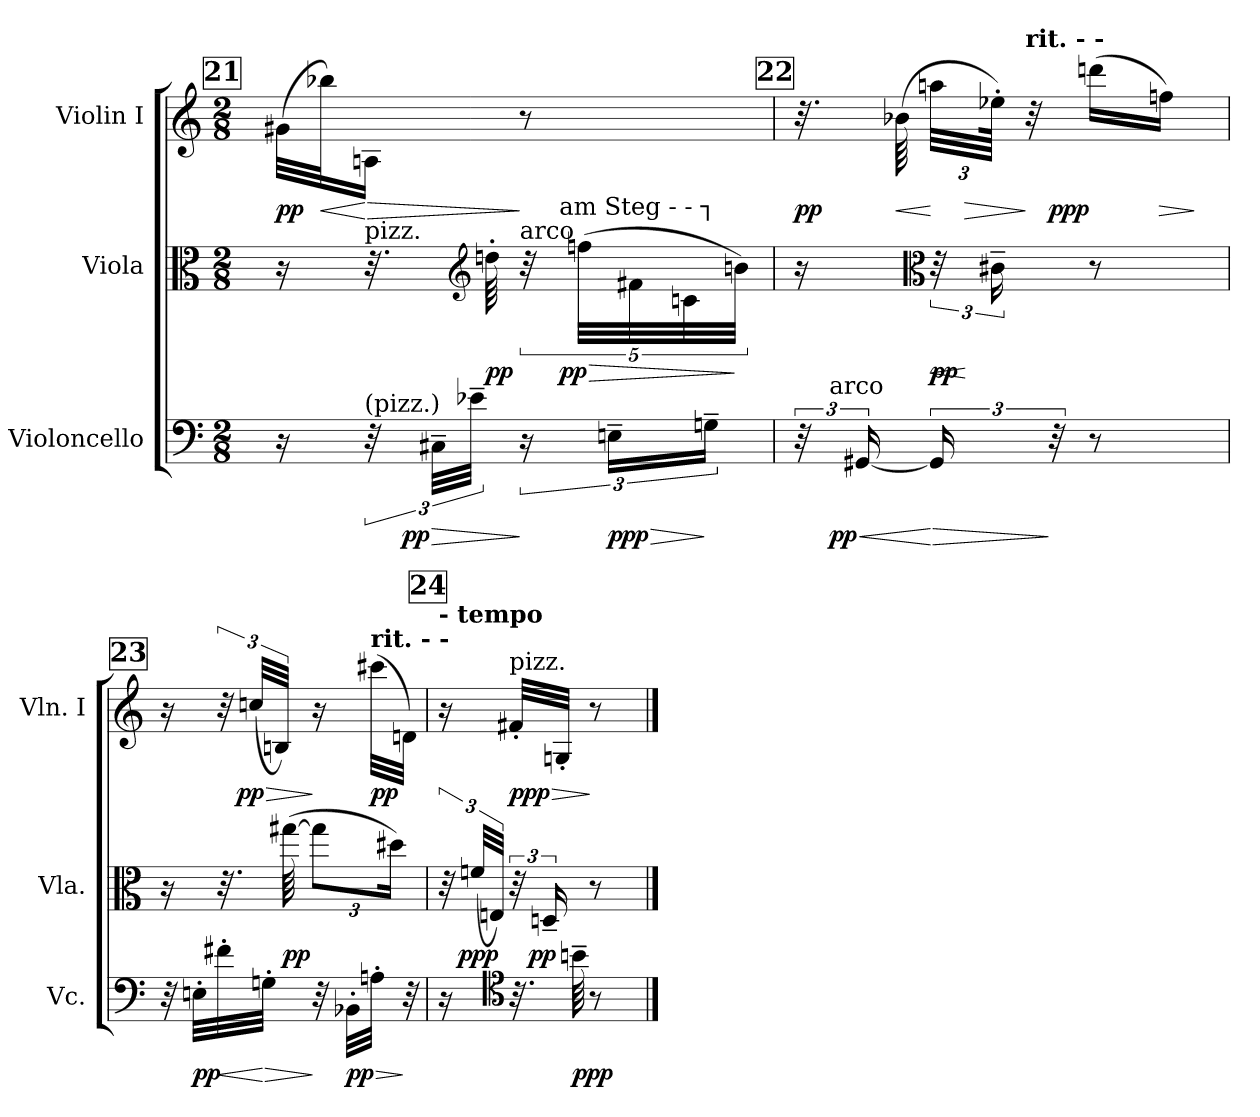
**kern	**dynam	**kern	**dynam	**kern	**dynam
*part3	*part3	*part2	*part2	*part1	*part1
*staff3	*staff3	*staff2	*staff2	*staff1	*staff1
*I"Violoncello	*	*I"Viola	*	*I"Violin I	*
*I'Vc.	*	*I'Vla.	*	*I'Vln. I	*
*clefF4	*	*clefC3	*	*clefG2	*
*k[]	*	*k[]	*	*k[]	*
*C:	*	*C:	*	*C:	*
*M2/8	*	*M2/8	*	*M2/8	*
!!LO:REH:place=s1:t=21
=21	=21	=21	=21	=21	=21
16r	.	16r	.	(32g#X\LLL	pp
!	!	!	!	!	!LO:HP:b
.	.	.	.	32bb-XJ)	<
!	!	!LO:TX:a:t=pizz.	!	!	!
!LO:TX:a:t=(pizz.)	!	!	!	!	!
!	!	!	!	!	!LO:HP:n=1:b
48r	.	32.r	.	16AnJJ	[ >
!	!LO:HP:b	!	!	!	!
48C#X~"LLL	> pp	.	.	.	.
48e-X~"JJJ	.	.	.	.	.
*	*	*clefG2	*	*	*
.	.	64ddn'"	pp	.	.
!	!	!LO:TX:a:t=arco	!	!	!
24r	]	40r	.	8r	]
!	!	!LO:TX:a:t=am Steg - - ┐	!	!	!
!	!	!	!LO:HP:b	!	!
.	.	(40ffn\LLL	> pp	.	.
!	!LO:HP:b	!	!	!	!
24En~"LL	> ppp	.	.	.	.
.	.	40f#X	.	.	.
.	.	40cn	.	.	.
24Gn~"JJ	]	.	.	.	.
.	.	40bnJJJ)	]	.	.
!!LO:REH:place=s1:t=22
=22	=22	=22	=22	=22	=22
*	*	*	*	*^	*
48r	.	16r	.	32.r	12ryy	pp
!LO:TX:a:t=arco	!	!	!	!	!	!
!	!LO:HP:b	!	!	!	!	!
[24GG#X	< pp	.	.	.	.	.
!	!	!	!	!	!	!LO:HP:b
.	.	.	.	(64b-X	.	<
*	*	*clefC3	*	*	*	*
!	!LO:HP:n=1:b	!	!LO:HP:b	!	!	!
24GG#]	[ >	48r	< pp	48aanLLL	.	[
!	!	!	!	!	!	!LO:HP:b
.	.	24c#X~	[	96ee-X'JJJk)	48ryy	>
!	!	!	!	!LO:TX:a:B:t=rit. -    -	!	!
.	.	.	.	32r	.	]
48r	]	.	.	.	12..ryy	ppp
8r	.	8r	.	(16dddnLL	.	.
!	!	!	!	!	!	!LO:HP:b
.	.	.	.	16ffnJJ)	.	>
.	.	.	.	.	.	]
!!LO:REH:place=s1:t=23
=23	=23	=23	=23	=23	=23	=23
!	!	!	!	!LO:TX:a:B:t=-   tempo	!	!
*	*	*	*	*v	*v	*
32r	.	16r	.	16r	.
32En'LLL	pp	.	.	.	.
!	!LO:HP:b	!	!	!	!
32f#X'	<	32.r	.	48r	.
!	!	!	!	!	!LO:HP:b
.	.	.	.	(48ccnLLL	> pp
!	!LO:HP:n=1:b	!	!	!	!
32Gn'JJJ	[ >	.	.	.	.
.	.	.	.	48BnJJJ)	.
.	.	([64gg#X	pp	.	.
32r	]	12gg#L]	.	16r	]
!	!LO:HP:b	!	!	!	!
32BB-X'LLL	> pp	.	.	.	.
!	!	!	!	!LO:TX:a:B:t=rit. -    -	!
32An'JJJ	.	.	.	(32ccc#XLLL	pp
.	.	24dd#XJk)	.	.	.
32r	]	.	.	32dnJJJ)	.
!!LO:REH:place=s1:t=24
=24	=24	=24	=24	=24	=24
!	!	!	!	!LO:TX:a:B:t=-     tempo	!
16r	.	48r	.	16r	.
.	.	(48fnLLL	ppp	.	.
.	.	48EnJJJ)	.	.	.
*clefC4	*	*	*	*	*
!	!	!	!	!LO:TX:a:t=pizz.	!
!	!	!	!	!	!LO:HP:b
32.r	.	48r	.	32f#X'LLL	> ppp
.	.	24Dn~	pp	.	.
.	.	.	.	32Gn'JJJ	.
64bn~	ppp	.	.	.	.
8r	.	8r	.	8r	]
==	==	==	==	==	==
*-	*-	*-	*-	*-	*-
